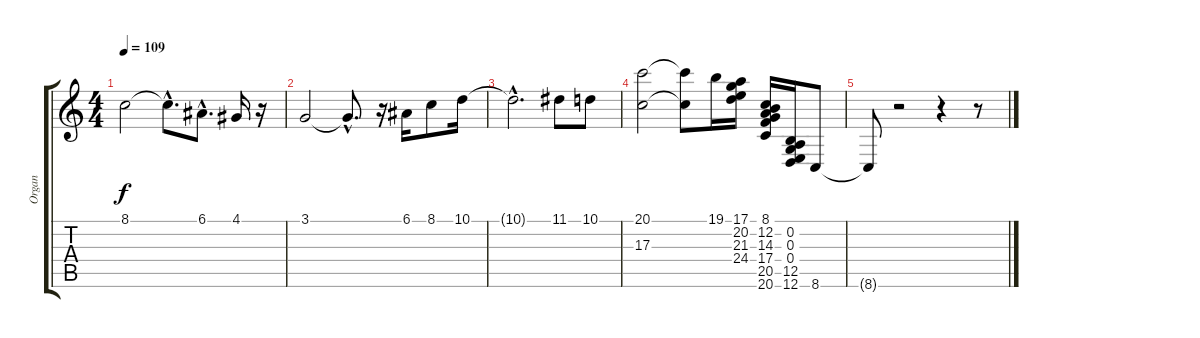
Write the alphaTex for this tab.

\track ("Organ" "Organ") {instrument drawbarorgan}
\staff {score tabs}
\tuning (E4 B3 G3 D3 A2 E2) {hide}
\ts (4 4)
\tempo 109
\clef g2
\ks c
8.1.2{dy f} 8.1{hac t}.8{d} 6.1{hac}.8{d} 4.1.16 r.16 |
3.1.2 3.1{hac t}.8{d} r.16 6.1.16 8.1.8 10.1.16 |
10.1{hac t}.2{d} 11.1.8 10.1.8 |
(20.1 17.3).2 (20.1{t} 17.3{t}).8 19.1.16 (17.1 20.2 21.3 24.4).16 (8.1 12.2 14.3 17.4 20.5 20.6).16 (0.2 0.3 0.4 12.5 12.6).16 8.6.8 |
8.6{t}.8 r.2 r.4 r.8
